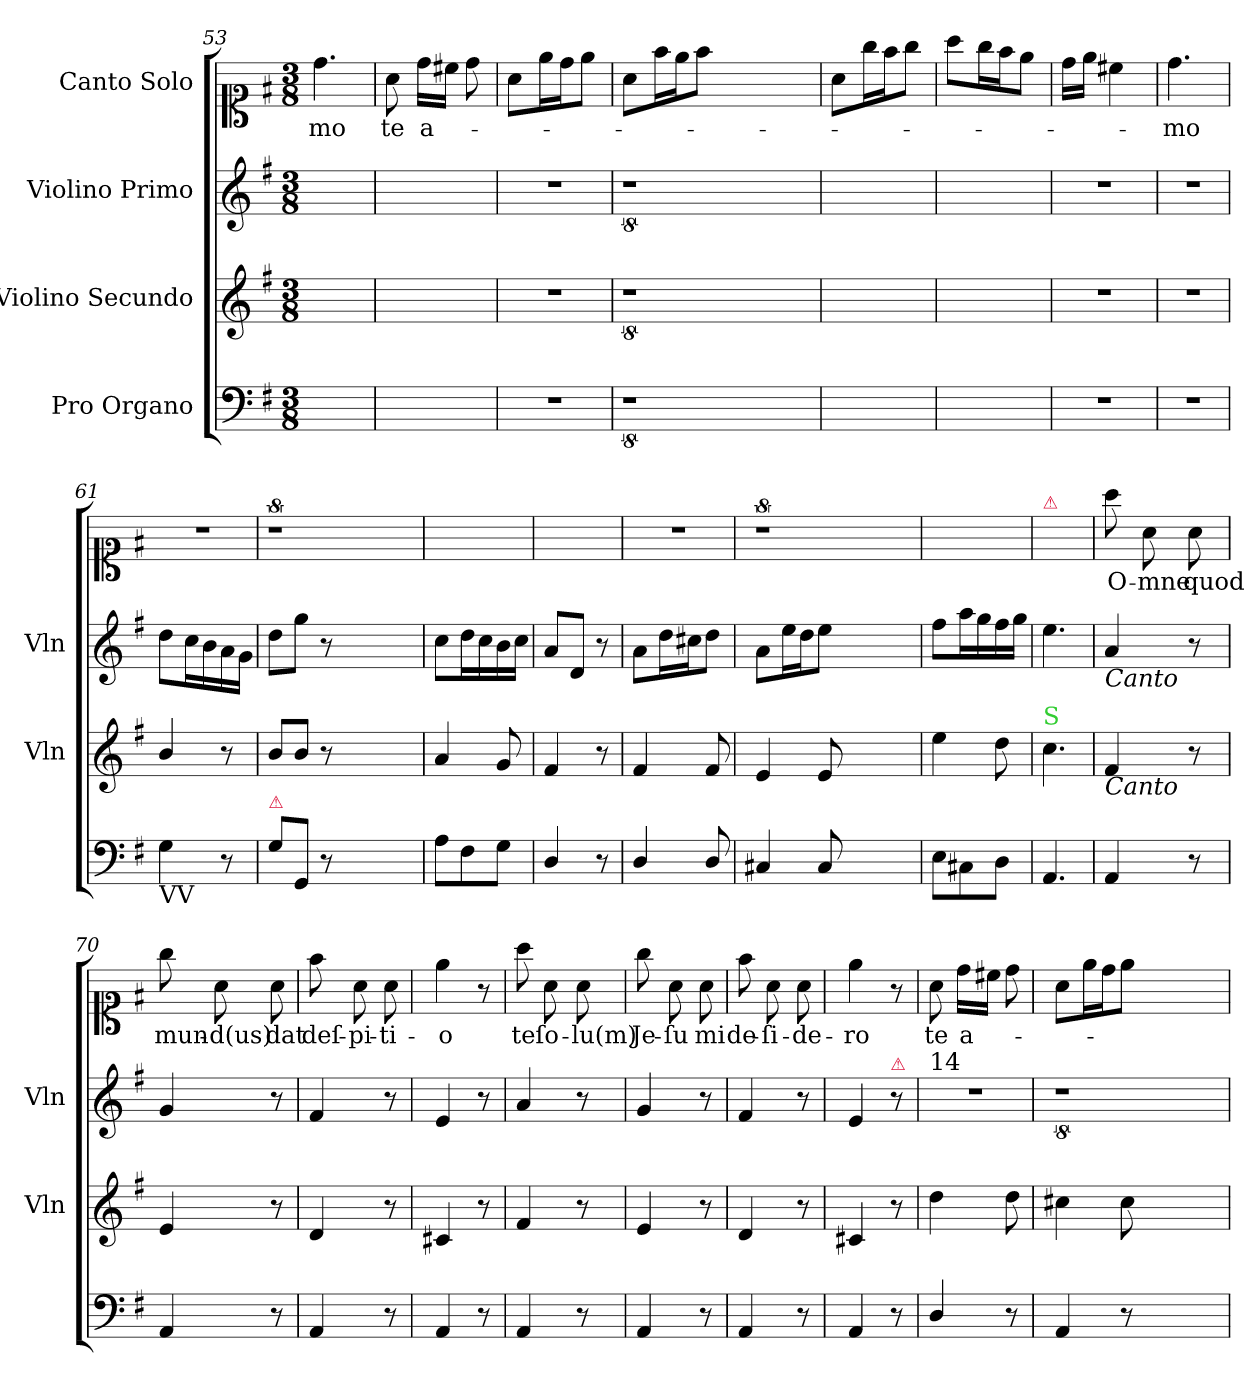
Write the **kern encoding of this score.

**kern	**kern	**kern	**kern	**text
*part4	*part3	*part2	*part1	*part1
*staff4	*staff3	*staff2	*staff1	*staff1
*I"Pro Organo	*I"Violino Secundo	*I"Violino Primo	*I"Canto Solo	*
*	*I'Vln	*I'Vln	*	*
*clefF4	*clefG2	*clefG2	*clefC1	*
*k[f#]	*k[f#]	*k[f#]	*k[f#]	*
*M3/8	*M3/8	*M3/8	*M3/8	*
=53	=53	=53	=53	=53
4.ryy	4.ryy	4.ryy	4.dd\	-mo
=54	=54	=54	=54	=54
4.ryy	4.ryy	4.ryy	8a\	te
.	.	.	16dd\LL	a-
.	.	.	16cc#X\JJ	.
.	.	.	8dd\	.
=55	=55	=55	=55	=55
4.r	4.r	4.r	8a\L	.
.	.	.	16ee\L	.
.	.	.	16dd\J	.
.	.	.	8ee\J	.
=56	=56	=56	=56	=56
8%9r	8%9r	8%9r	8a\L	.
.	.	.	16ff#\L	.
.	.	.	16ee\J	.
.	.	.	8ff#\J	.
.	.	.	2.ryy	.
=57	=57	=57	=57	=57
4.ryy	4.ryy	4.ryy	8a\L	.
.	.	.	16gg\L	.
.	.	.	16ff#\J	.
.	.	.	8gg\J	.
=58	=58	=58	=58	=58
4.ryy	4.ryy	4.ryy	8aa\L	.
.	.	.	16gg\L	.
.	.	.	16ff#\J	.
.	.	.	8ee\J	.
=59	=59	=59	=59	=59
4.r	4.r	4.r	16dd\LL	.
.	.	.	16ee\JJ	.
.	.	.	4cc#X\	.
=60	=60	=60	=60	=60
4.r	4.r	4.r	4.dd\	-mo
=61	=61	=61	=61	=61
!LO:TX:b:t=VV	!	!	!	!
4G\	4b/	8dd\L	4.r	.
.	.	16cc\L	.	.
.	.	16b\	.	.
8r	8r	16a/	.	.
.	.	16g/JJ	.	.
=62	=62	=62	=62	=62
!LO:TX:a:color=crimson:t=⚠	!	!	!	!
8G\L	8b/L	8dd\L	8%9r	.
8GG/J	8b/J	8gg\J	.	.
8r	8r	8r	.	.
2.ryy	2.ryy	2.ryy	.	.
=63	=63	=63	=63	=63
8A\L	4a/	8cc\L	4.ryy	.
8F#\	.	16dd\L	.	.
.	.	16cc\	.	.
8G\J	8g/	16b\	.	.
.	.	16cc\JJ	.	.
=64	=64	=64	=64	=64
4D/	4f#/	8a/L	4.ryy	.
.	.	8d/J	.	.
8r	8r	8r	.	.
=65	=65	=65	=65	=65
4D/	4f#/	8a/L	4.r	.
.	.	16dd\L	.	.
.	.	16cc#X\J	.	.
8D/	8f#/	8dd\J	.	.
=66	=66	=66	=66	=66
4C#X/	4e/	8a/L	8%9r	.
.	.	16ee\L	.	.
.	.	16dd\J	.	.
8C#/	8e/	8ee\J	.	.
2.ryy	2.ryy	2.ryy	.	.
=67	=67	=67	=67	=67
8E\L	4ee\	8ff#\L	4.ryy	.
8C#X/	.	16aa\L	.	.
.	.	16gg\	.	.
8D\J	8dd\	16ff#\	.	.
.	.	16gg\JJ	.	.
=68	=68	=68	=68	=68
!	!	!	!LO:TX:a:color=crimson:t=⚠	!
!	!LO:TX:a:color=limegreen:t=S	!	!	!
4.AA/	4.cc\	4.ee\	4.ryy	.
=69	=69	=69	=69	=69
!	!	!LO:TX:b:i:t=Canto	!	!
!	!LO:TX:b:i:t=Canto	!	!	!
4AA/	4f#/	4a/	8aa\	O-
.	.	.	8a\	-mne
8r	8r	8r	8a\	quod
=70	=70	=70	=70	=70
4AA/	4e/	4g/	8gg\	mun-
.	.	.	8a\	-d(us)
8r	8r	8r	8a\	dat
=71	=71	=71	=71	=71
4AA/	4d/	4f#/	8ff#\	deſ-
.	.	.	8a\	-pi-
8r	8r	8r	8a\	-ti-
=72	=72	=72	=72	=72
4AA/	4c#X/	4e/	4ee\	-o
8r	8r	8r	8r	.
=73	=73	=73	=73	=73
4AA/	4f#/	4a/	8aa\	te
.	.	.	8a\	ſo-
8r	8r	8r	8a\	-lu(m)
=74	=74	=74	=74	=74
4AA/	4e/	4g/	8gg\	Je-
.	.	.	8a\	-ſu
8r	8r	8r	8a\	mi
=75	=75	=75	=75	=75
4AA/	4d/	4f#/	8ff#\	de-
.	.	.	8a\	-ſi-
8r	8r	8r	8a\	-de-
=76	=76	=76	=76	=76
4AA/	4c#X/	4e/	4ee\	-ro
!	!	!LO:TX:a:color=crimson:t=⚠	!	!
8r	8r	8r	8r	.
=77	=77	=77	=77	=77
!	!	!LO:TX:a:t=14	!	!
4D/	4dd\	4.r	8a\	te
.	.	.	16dd\LL	a-
.	.	.	16cc#X\JJ	.
8r	8dd\	.	8dd\	.
=78	=78	=78	=78	=78
4AA/	4cc#X\	8%9r	8a\L	.
.	.	.	16ee\L	.
.	.	.	16dd\J	.
8r	8cc#\	.	8ee\J	.
2.ryy	2.ryy	.	2.ryy	.
=	=	=	=	=
*-	*-	*-	*-	*-
